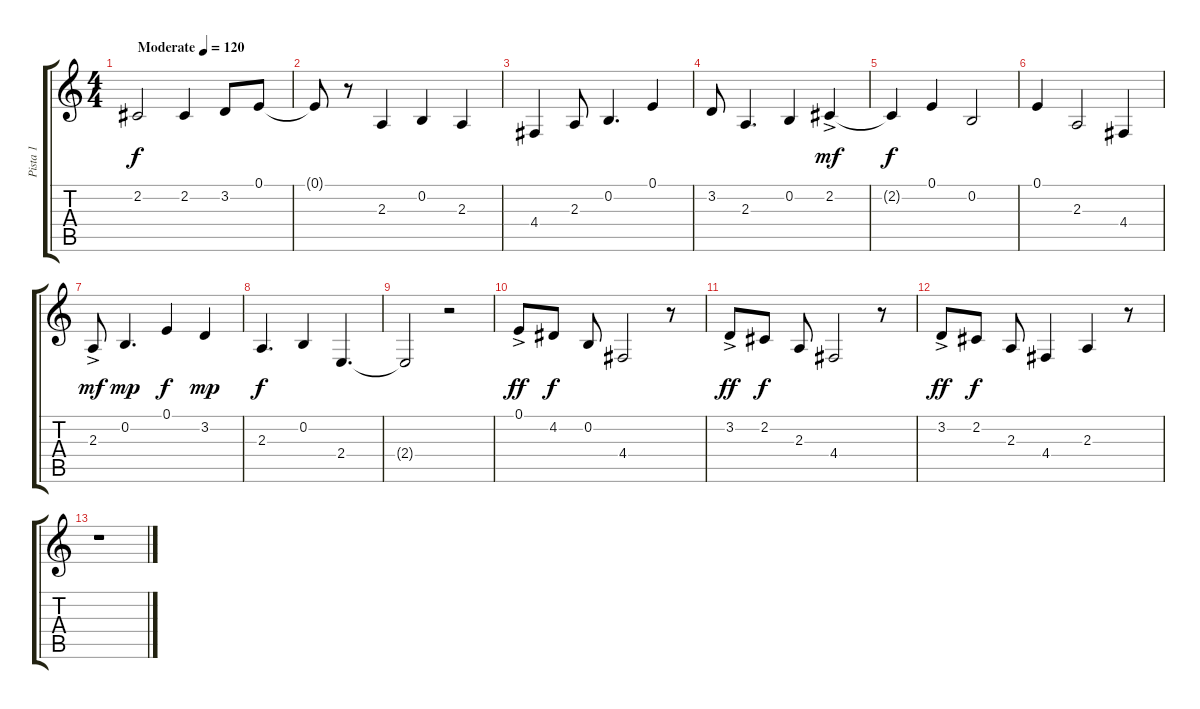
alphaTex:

\track ("Pista 1" "Pista 1") {instrument acousticgrandpiano}
\staff {score tabs}
\tuning (E4 B3 G3 D3 A2 E2) {hide}
\ts (4 4)
\tempo (120 "Moderate")
\clef g2
\ks c
2.2.2{dy f instrument acousticgrandpiano} 2.2.4 3.2.8 0.1.8 |
0.1{t}.8 r.8 2.3.4 0.2.4 2.3.4 |
4.4.4 2.3.8 0.2.4{d} 0.1.4 |
3.2.8 2.3.4{d} 0.2.4 2.2{ac}.4{dy mf} |
2.2{t}.4{dy f} 0.1.4 0.2.2 |
0.1.4 2.3.2 4.4.4 |
2.3{ac}.8{dy mf} 0.2.4{d dy mp} 0.1.4{dy f} 3.2.4{dy mp} |
2.3.4{d dy f} 0.2.4 2.4.4{d} |
2.4{t}.2 r.2 |
0.1{ac}.8{dy ff} 4.2.8{dy f} 0.2.8 4.4.2 r.8 |
3.2{ac}.8{dy ff} 2.2.8{dy f} 2.3.8 4.4.2 r.8 |
3.2{ac}.8{dy ff} 2.2.8{dy f} 2.3.8 4.4.4 2.3.4 r.8 |
r.1
